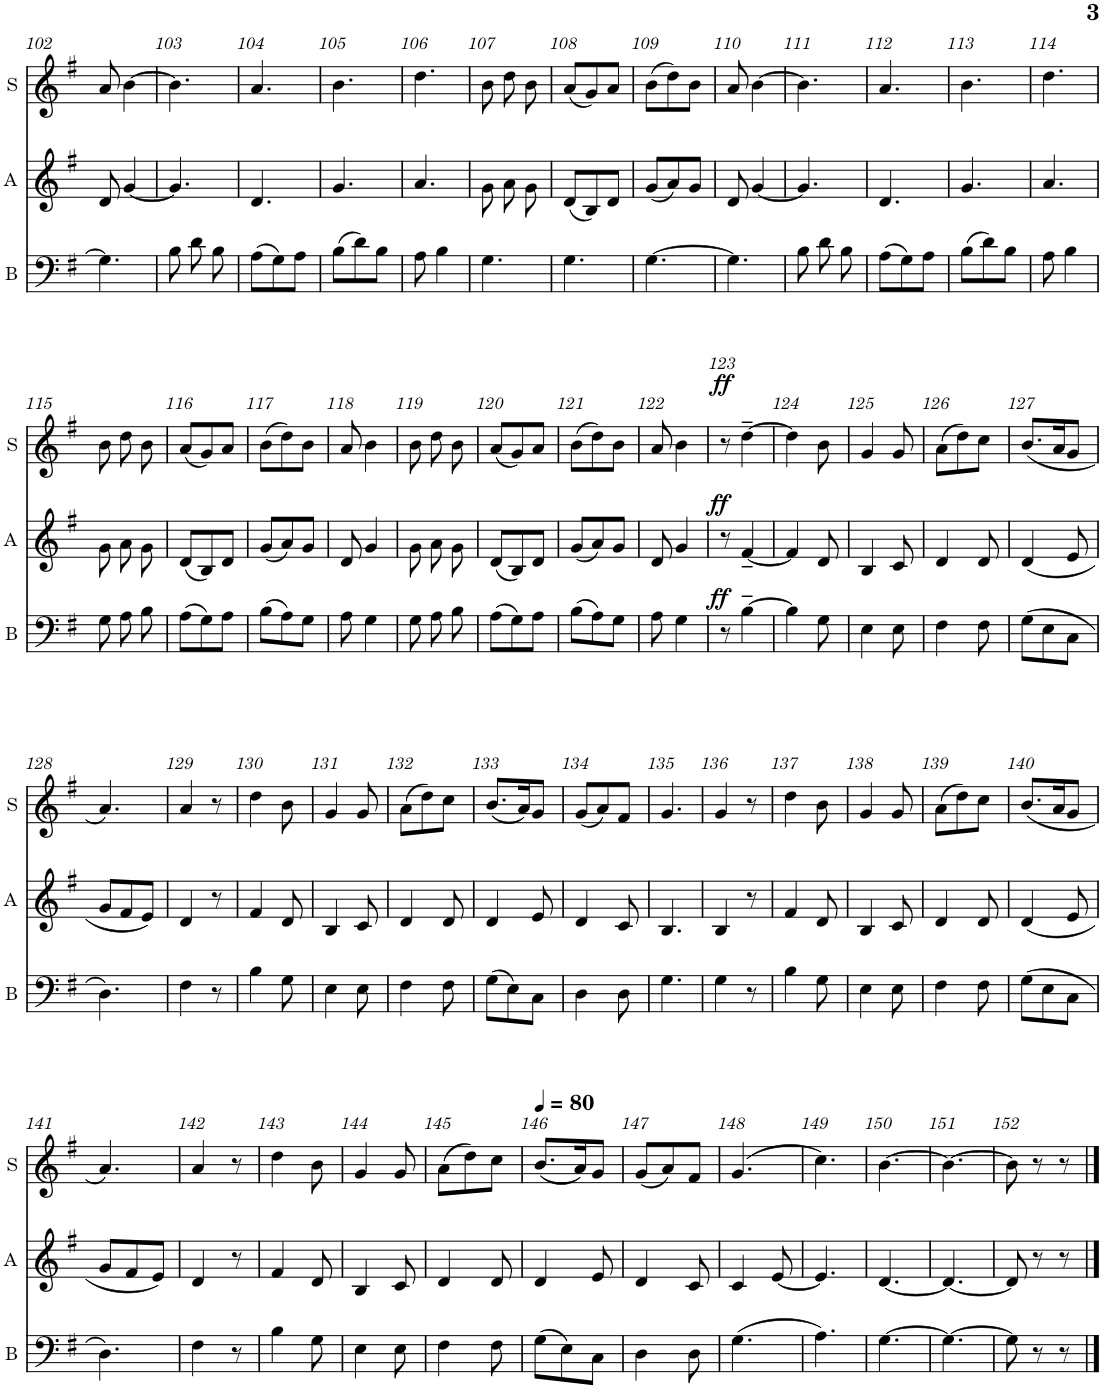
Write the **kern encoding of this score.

**kern	**dynam	**kern	**dynam	**kern	**dynam
*part3	*part3	*part2	*part2	*part1	*part1
*staff3	*staff3	*staff2	*staff2	*staff1	*staff1
*I"B	*	*I"A	*	*I"S	*
*I'B	*	*I'A	*	*I'S	*
!!LO:PB:g=z
*clefF4	*	*clefG2	*	*clefG2	*
*k[f#]	*	*k[f#]	*	*k[f#]	*
*M3/8	*	*M3/8	*	*M3/8	*
=102	=102	=102	=102	=102	=102
4.G\]	.	8d/	.	8a/	.
.	.	[4g/	.	[4b\	.
=103	=103	=103	=103	=103	=103
8B\	.	4.g/]	.	4.b\]	.
8d\	.	.	.	.	.
8B\	.	.	.	.	.
=104	=104	=104	=104	=104	=104
(8A\L	.	4.d/	.	4.a/	.
8G\)	.	.	.	.	.
8A\J	.	.	.	.	.
=105	=105	=105	=105	=105	=105
(8B\L	.	4.g/	.	4.b\	.
8d\)	.	.	.	.	.
8B\J	.	.	.	.	.
=106	=106	=106	=106	=106	=106
8A\	.	4.a/	.	4.dd\	.
4B\	.	.	.	.	.
=107	=107	=107	=107	=107	=107
4.G\	.	8g\	.	8b\	.
.	.	8a\	.	8dd\	.
.	.	8g\	.	8b\	.
=108	=108	=108	=108	=108	=108
4.G\	.	(8d/L	.	(8a/L	.
.	.	8B/)	.	8g/)	.
.	.	8d/J	.	8a/J	.
=109	=109	=109	=109	=109	=109
[4.G\	.	(8g/L	.	(8b\L	.
.	.	8a/)	.	8dd\)	.
.	.	8g/J	.	8b\J	.
=110	=110	=110	=110	=110	=110
4.G\]	.	8d/	.	8a/	.
.	.	[4g/	.	[4b\	.
=111	=111	=111	=111	=111	=111
8B\	.	4.g/]	.	4.b\]	.
8d\	.	.	.	.	.
8B\	.	.	.	.	.
=112	=112	=112	=112	=112	=112
(8A\L	.	4.d/	.	4.a/	.
8G\)	.	.	.	.	.
8A\J	.	.	.	.	.
=113	=113	=113	=113	=113	=113
(8B\L	.	4.g/	.	4.b\	.
8d\)	.	.	.	.	.
8B\J	.	.	.	.	.
=114	=114	=114	=114	=114	=114
8A\	.	4.a/	.	4.dd\	.
4B\	.	.	.	.	.
!!LO:LB:g=z
=115	=115	=115	=115	=115	=115
8G\	.	8g\	.	8b\	.
8A\	.	8a\	.	8dd\	.
8B\	.	8g\	.	8b\	.
=116	=116	=116	=116	=116	=116
(8A\L	.	(8d/L	.	(8a/L	.
8G\)	.	8B/)	.	8g/)	.
8A\J	.	8d/J	.	8a/J	.
=117	=117	=117	=117	=117	=117
(8B\L	.	(8g/L	.	(8b\L	.
8A\)	.	8a/)	.	8dd\)	.
8G\J	.	8g/J	.	8b\J	.
=118	=118	=118	=118	=118	=118
8A\	.	8d/	.	8a/	.
4G\	.	4g/	.	4b\	.
=119	=119	=119	=119	=119	=119
8G\	.	8g\	.	8b\	.
8A\	.	8a\	.	8dd\	.
8B\	.	8g\	.	8b\	.
=120	=120	=120	=120	=120	=120
(8A\L	.	(8d/L	.	(8a/L	.
8G\)	.	8B/)	.	8g/)	.
8A\J	.	8d/J	.	8a/J	.
=121	=121	=121	=121	=121	=121
(8B\L	.	(8g/L	.	(8b\L	.
8A\)	.	8a/)	.	8dd\)	.
8G\J	.	8g/J	.	8b\J	.
=122	=122	=122	=122	=122	=122
8A\	.	8d/	.	8a/	.
4G\	.	4g/	.	4b\	.
=123	=123	=123	=123	=123	=123
!	!LO:DY:a	!	!LO:DY:a	!	!LO:DY:a
8r	ff	8r	ff	8r	ff
[4B~\	.	[4f#~/	.	[4dd~\	.
=124	=124	=124	=124	=124	=124
4B\]	.	4f#/]	.	4dd\]	.
8G\	.	8d/	.	8b\	.
=125	=125	=125	=125	=125	=125
4E\	.	4B/	.	4g/	.
8E\	.	8c/	.	8g/	.
=126	=126	=126	=126	=126	=126
4F#\	.	4d/	.	(8a\L	.
.	.	.	.	8dd\)	.
8F#\	.	8d/	.	8cc\J	.
=127	=127	=127	=127	=127	=127
(8G\L	.	(4d/	.	(8.b/L	.
8E\	.	.	.	.	.
.	.	.	.	16a/K	.
8C\J	.	8e/	.	8g/J	.
!!LO:LB:g=z
=128	=128	=128	=128	=128	=128
4.D\)	.	8g/L	.	4.a/)	.
.	.	8f#/	.	.	.
.	.	8e/J)	.	.	.
=129	=129	=129	=129	=129	=129
4F#\	.	4d/	.	4a/	.
8r	.	8r	.	8r	.
=130	=130	=130	=130	=130	=130
4B\	.	4f#/	.	4dd\	.
8G\	.	8d/	.	8b\	.
=131	=131	=131	=131	=131	=131
4E\	.	4B/	.	4g/	.
8E\	.	8c/	.	8g/	.
=132	=132	=132	=132	=132	=132
4F#\	.	4d/	.	(8a\L	.
.	.	.	.	8dd\)	.
8F#\	.	8d/	.	8cc\J	.
=133	=133	=133	=133	=133	=133
(8G\L	.	4d/	.	(8.b/L	.
8E\)	.	.	.	.	.
.	.	.	.	16a/K)	.
8C\J	.	8e/	.	8g/J	.
=134	=134	=134	=134	=134	=134
4D\	.	4d/	.	(8g/L	.
.	.	.	.	8a/)	.
8D\	.	8c/	.	8f#/J	.
=135	=135	=135	=135	=135	=135
4.G\	.	4.B/	.	4.g/	.
=136	=136	=136	=136	=136	=136
4G\	.	4B/	.	4g/	.
8r	.	8r	.	8r	.
=137	=137	=137	=137	=137	=137
4B\	.	4f#/	.	4dd\	.
8G\	.	8d/	.	8b\	.
=138	=138	=138	=138	=138	=138
4E\	.	4B/	.	4g/	.
8E\	.	8c/	.	8g/	.
=139	=139	=139	=139	=139	=139
4F#\	.	4d/	.	(8a\L	.
.	.	.	.	8dd\)	.
8F#\	.	8d/	.	8cc\J	.
=140	=140	=140	=140	=140	=140
(8G\L	.	(4d/	.	(8.b/L	.
8E\	.	.	.	.	.
.	.	.	.	16a/K	.
8C\J	.	8e/	.	8g/J	.
!!LO:LB:g=z
=141	=141	=141	=141	=141	=141
4.D\)	.	8g/L	.	4.a/)	.
.	.	8f#/	.	.	.
.	.	8e/J)	.	.	.
=142	=142	=142	=142	=142	=142
4F#\	.	4d/	.	4a/	.
8r	.	8r	.	8r	.
=143	=143	=143	=143	=143	=143
4B\	.	4f#/	.	4dd\	.
8G\	.	8d/	.	8b\	.
=144	=144	=144	=144	=144	=144
4E\	.	4B/	.	4g/	.
8E\	.	8c/	.	8g/	.
=145	=145	=145	=145	=145	=145
4F#\	.	4d/	.	(8a\L	.
.	.	.	.	8dd\)	.
8F#\	.	8d/	.	8cc\J	.
=146	=146	=146	=146	=146	=146
*	*	*	*	*MM80	*
(8G\L	.	4d/	.	(8.b/L	.
8E\)	.	.	.	.	.
.	.	.	.	16a/K)	.
8C\J	.	8e/	.	8g/J	.
=147	=147	=147	=147	=147	=147
4D\	.	4d/	.	(8g/L	.
.	.	.	.	8a/)	.
8D\	.	8c/	.	8f#/J	.
=148	=148	=148	=148	=148	=148
(4.G\	.	4c/	.	(4.g/	.
.	.	[8e/	.	.	.
=149	=149	=149	=149	=149	=149
4.A\)	.	4.e/]	.	4.cc\)	.
=150	=150	=150	=150	=150	=150
[4.G\	.	[4.d/	.	[4.b\	.
=151	=151	=151	=151	=151	=151
4.G\_	.	4.d/_	.	4.b\_	.
=152	=152	=152	=152	=152	=152
8G\]	.	8d/]	.	8b\]	.
8r	.	8r	.	8r	.
8r	.	8r	.	8r	.
==	==	==	==	==	==
*-	*-	*-	*-	*-	*-
